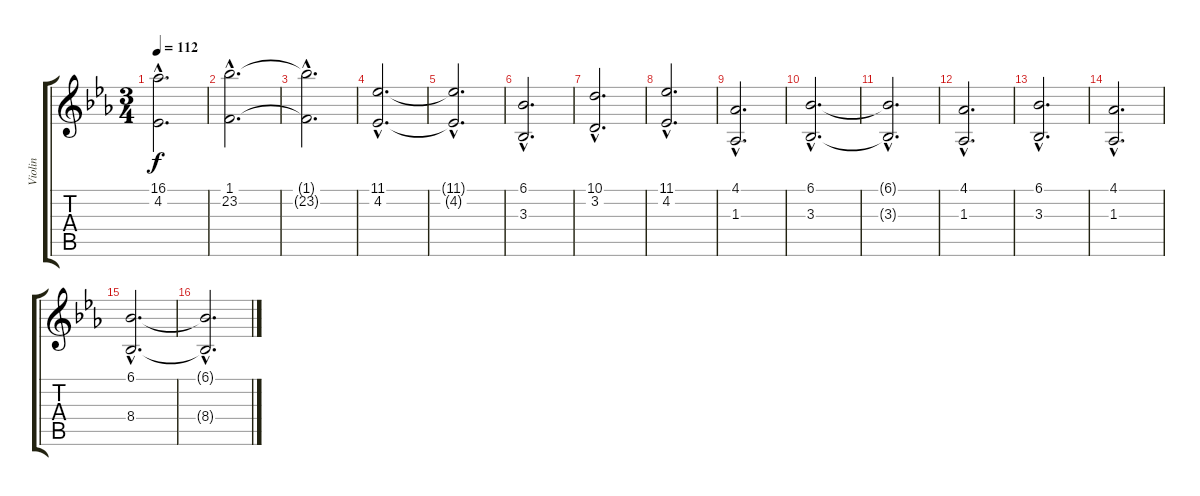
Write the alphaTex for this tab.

\track ("Violin" "Violin") {instrument tremolostrings}
\staff {score tabs}
\tuning (E4 B3 G3 D3 A2 E2) {hide}
\ts (3 4)
\tempo 112
\clef g2
\ks cminor
(16.1{hac t} 4.2{hac t}).2{d dy f} |
(1.1{hac} 23.2{hac}).2{d} |
(1.1{hac t} 23.2{hac t}).2{d} |
(11.1{hac} 4.2{hac}).2{d} |
(11.1{hac t} 4.2{hac t}).2{d} |
(6.1{hac} 3.3{hac}).2{d} |
(10.1{hac} 3.2{hac}).2{d} |
(11.1{hac} 4.2{hac}).2{d} |
(4.1{hac} 1.3{hac}).2{d} |
(6.1{hac} 3.3{hac}).2{d} |
(6.1{hac t} 3.3{hac t}).2{d} |
(4.1{hac} 1.3{hac}).2{d} |
(6.1{hac} 3.3{hac}).2{d} |
(4.1{hac} 1.3{hac}).2{d} |
(6.1{hac} 8.4{hac}).2{d} |
(6.1{hac t} 8.4{hac t}).2{d}
